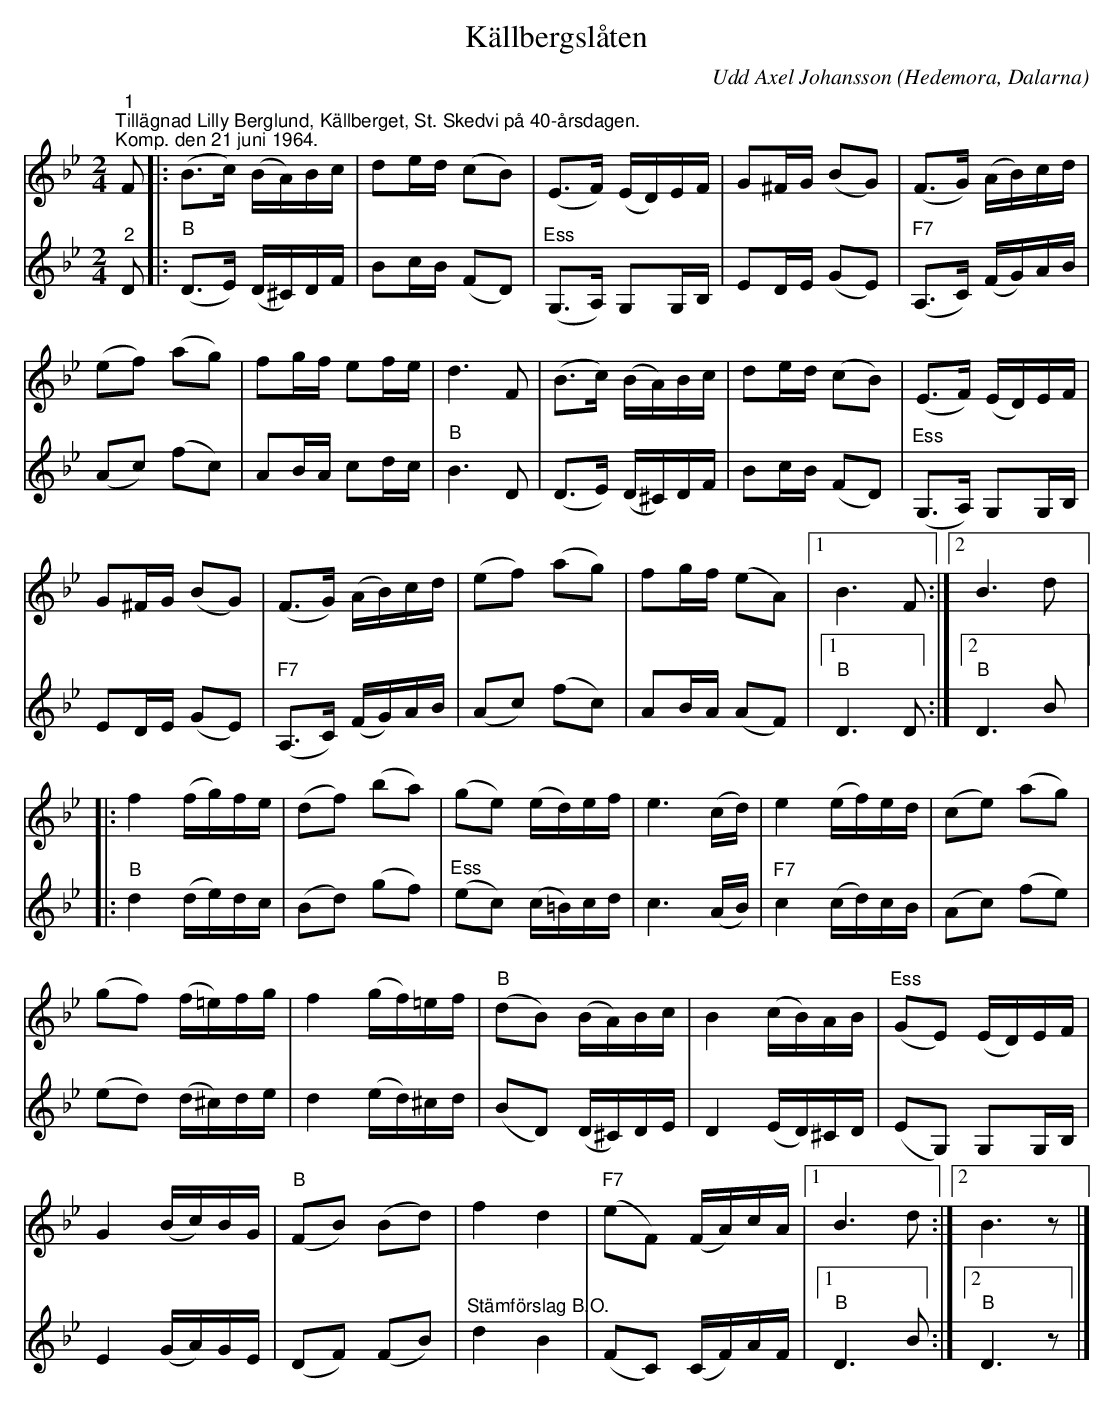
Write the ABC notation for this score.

X:1
T:Källbergslåten
C:Udd Axel Johansson
O:Hedemora, Dalarna
L:1/16
M:2/4
K:Bb
V:1
"^1""^Tillägnad Lilly Berglund, Källberget, St. Skedvi på 40-årsdagen.""^Komp. den 21 juni 1964." F2 |: (B2>c2) (BA)Bc | d2ed (c2B2) | (E2>F2) (ED)EF | G2^FG (B2G2) | (F2>G2) (AB)cd |
(e2f2) (a2g2) | f2gf e2fe | d6 F2 | (B2>c2) (BA)Bc | d2ed (c2B2) | (E2>F2) (ED)EF |
G2^FG (B2G2) | (F2>G2) (AB)cd | (e2f2) (a2g2) | f2gf (e2A2) |1 B6 F2 :|2 B6 d2 |:
f4 (fg)fe | (d2f2) (b2a2) | (g2e2) (ed)ef | e6 (cd) | e4 (ef)ed | (c2e2) (a2g2) |
(g2f2) (f=e)fg | f4 (gf)=ef | "B" (d2B2) (BA)Bc | B4 (cB)AB |"^Ess" (G2E2) (ED)EF |
G4 (Bc)BG |"B" (F2B2) (B2d2) | f4 d4 | "F7" (e2F2) (FA)cA |1 B6 d2 :|2 B6 z2 |]
V:2
"^2" D2 |:"B" (D2>E2) (D^C)DF | B2cB (F2D2) |"^Ess" (G,2>A,2) G,2G,B, | E2DE (G2E2) | "F7" (A,2>C2) (FG)AB |
(A2c2) (f2c2) | A2BA c2dc |"B" B6 D2 | (D2>E2) (D^C)DF | B2cB (F2D2) | "^Ess" (G,2>A,2) G,2G,B, |
E2DE (G2E2) |"F7" (A,2>C2) (FG)AB | (A2c2) (f2c2) | A2BA (A2F2) |1 "B" D6 D2 :|2"B" D6 B2 |:
"B" d4 (de)dc | (B2d2) (g2f2) |"^Ess" (e2c2) (c=B)cd | c6 (AB) | "F7" c4 (cd)cB | (A2c2) (f2e2) |
(e2d2) (d^c)de | d4 (ed)^cd | (B2D2) (D^C)DE | D4 (ED)^CD | (E2G,2) G,2G,B, |
E4 (GA)GE | (D2F2) (F2B2) | "^Stämförslag B.O." d4 B4 | (F2C2) (CF)AF |1 "B" D6 B2 :|2"B" D6 z2 |]
